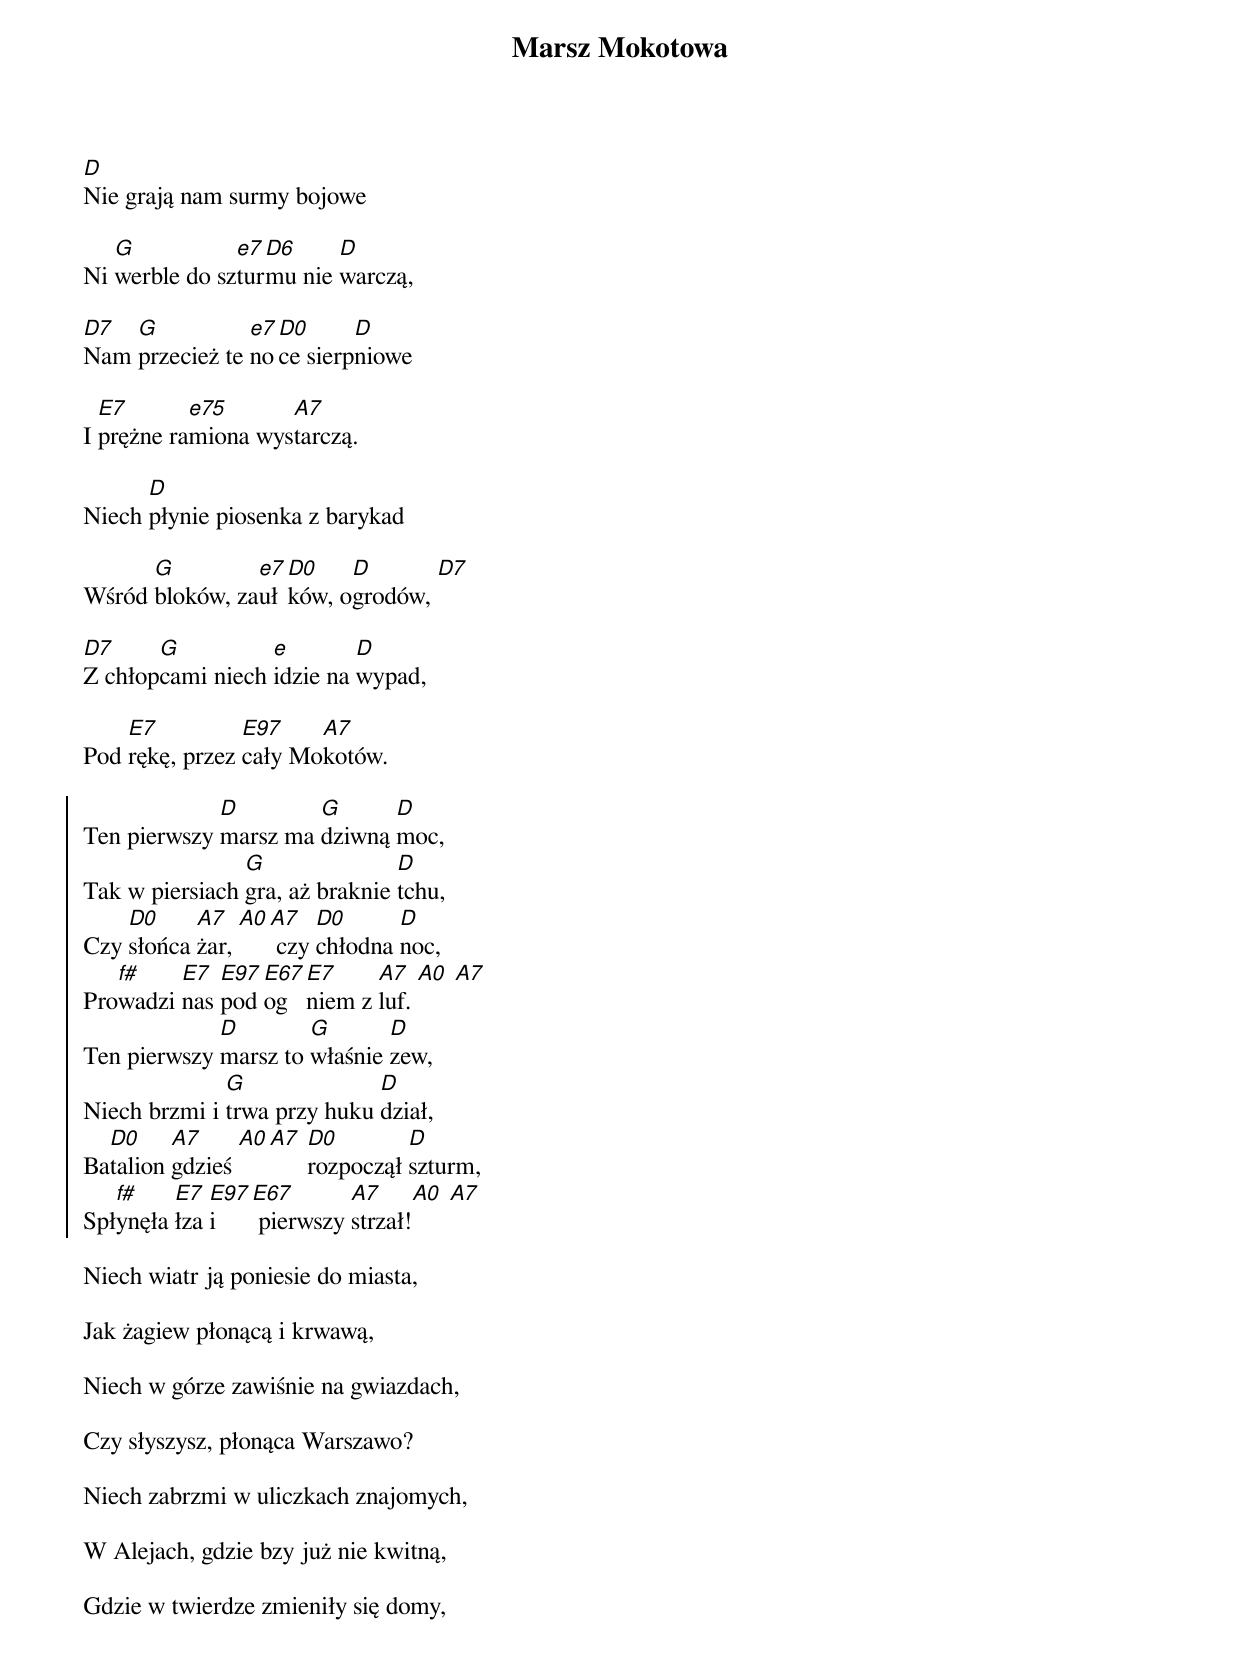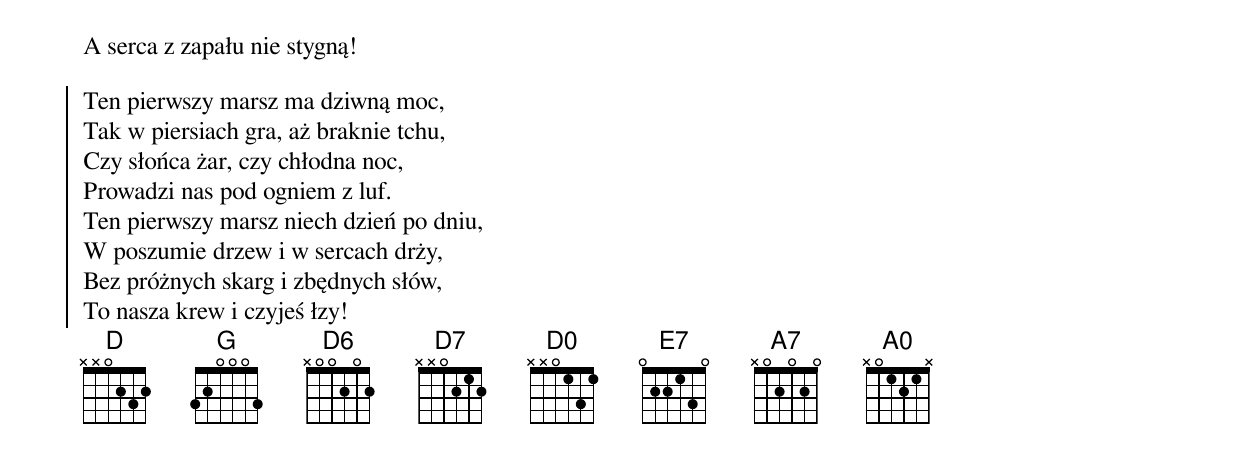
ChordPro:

{title:Marsz Mokotowa}

[D]Nie grają nam surmy bojowe

Ni [G]werble do sz[e7]tur[D6]mu nie [D]warczą,

[D7]Nam [G]przecież te [e7]no[D0]ce sierp[D]niowe

I [E7]prężne ra[e75]miona wys[A7]tarczą.

Niech [D]płynie piosenka z barykad

Wśród [G]bloków, za[e7]uł[D0]ków, o[D]grodów, [D7]

[D7]Z chłop[G]cami niech [e]idzie na [D]wypad,

Pod [E7]rękę, przez [E97]cały Mo[A7]kotów.

{soc}
Ten pierwszy [D]marsz ma [G]dziwną [D]moc,
Tak w piersiach [G]gra, aż braknie [D]tchu,
Czy [D0]słońca [A7]żar, [A0][A7] czy [D0]chłodna [D]noc,
Pro[f#]wadzi [E7]nas [E97]pod [E67]og[E7]niem z [A7]luf. [A0] [A7]
{eoc}
{soc}
Ten pierwszy [D]marsz to [G]właśnie [D]zew,
Niech brzmi i [G]trwa przy huku [D]dział,
Ba[D0]talion [A7]gdzieś [A0][A7] [D0]rozpoczął [D]szturm,
Spł[f#]ynęła [E7]łza [E97]i [E67] pierwszy [A7]strzał![A0] [A7]
{eoc}

Niech wiatr ją poniesie do miasta,

Jak żagiew płonącą i krwawą,

Niech w górze zawiśnie na gwiazdach,

Czy słyszysz, płonąca Warszawo?

Niech zabrzmi w uliczkach znajomych,

W Alejach, gdzie bzy już nie kwitną,

Gdzie w twierdze zmieniły się domy,

A serca z zapału nie stygną!

{soc}
Ten pierwszy marsz ma dziwną moc,
Tak w piersiach gra, aż braknie tchu,
Czy słońca żar, czy chłodna noc,
Prowadzi nas pod ogniem z luf.
{eoc}
{soc}
Ten pierwszy marsz niech dzień po dniu,
W poszumie drzew i w sercach drży,
Bez próżnych skarg i zbędnych słów,
To nasza krew i czyjeś łzy!
{eoc}
